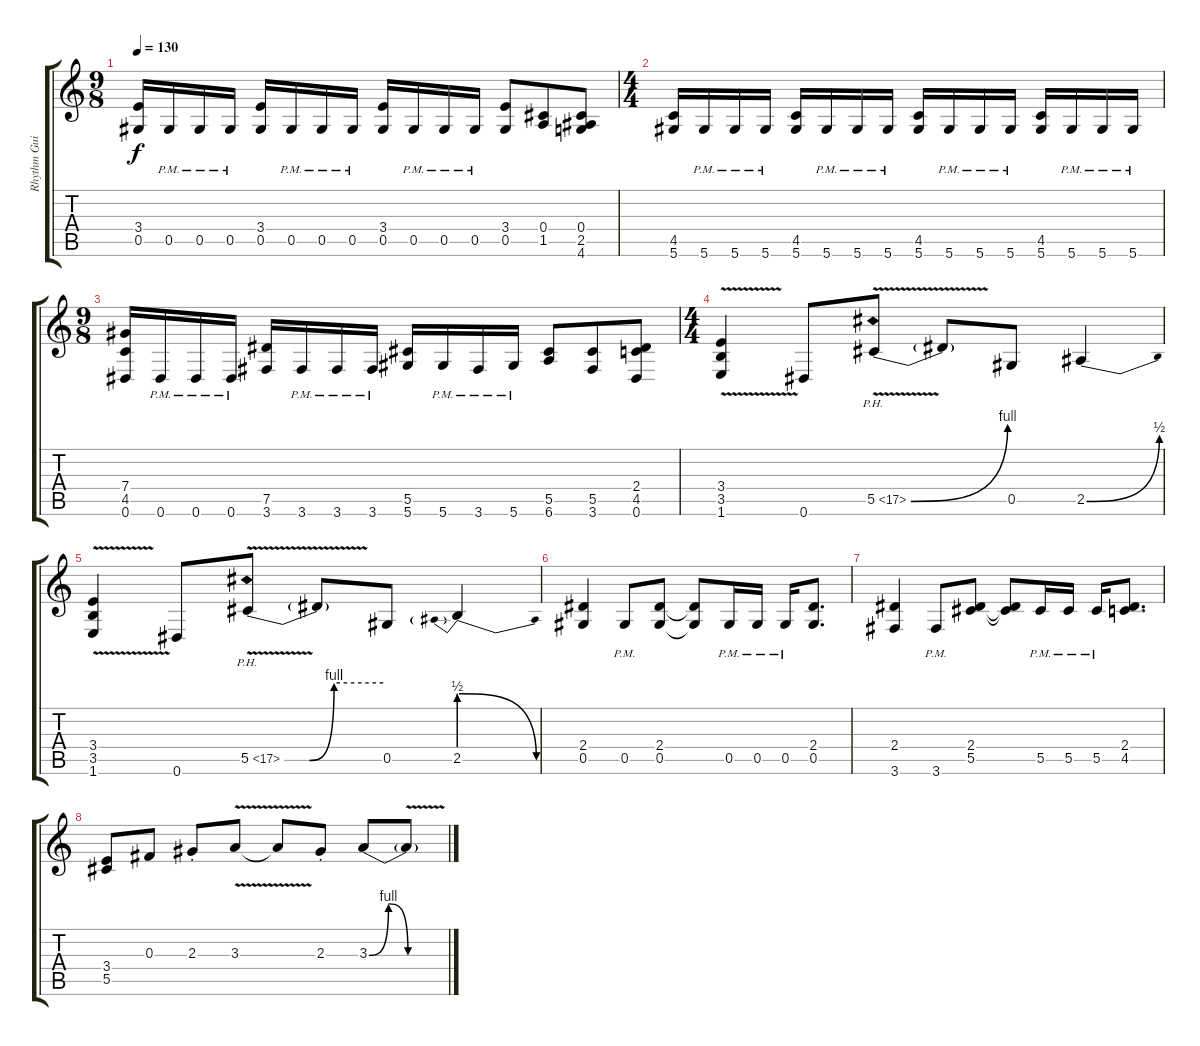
\track ("Rhythm Guitar" "Rhythm Gui") {instrument overdrivenguitar}
\staff {score tabs}
\tuning (Eb4 Bb3 Gb3 Db3 Ab2 Eb2) {hide}
\ts (9 8)
\tempo 130
\clef g2
\ks c
(3.4 0.5).16{dy f} 0.5{pm}.16 0.5{pm}.16 0.5{pm}.16{beam split} (3.4 0.5).16 0.5{pm}.16{beam merge} 0.5{pm}.16 0.5{pm}.16{beam split} (3.4 0.5).16 0.5{pm}.16 0.5{pm}.16 0.5{pm}.16 (3.4 0.5).8 (0.4 1.5).8{beam merge} (0.4 2.5 4.6).8 |
\ts (4 4)
(4.5 5.6).16 5.6{pm}.16 5.6{pm}.16 5.6{pm}.16 (4.5 5.6).16 5.6{pm}.16 5.6{pm}.16 5.6{pm}.16 (4.5 5.6).16 5.6{pm}.16 5.6{pm}.16 5.6{pm}.16 (4.5 5.6).16 5.6{pm}.16 5.6{pm}.16 5.6{pm}.16 |
\ts (9 8)
(7.4 4.5 0.6).16 0.6{pm}.16 0.6{pm}.16 0.6{pm}.16{beam split} (7.5 3.6).16 3.6{pm}.16{beam merge} 3.6{pm}.16 3.6{pm}.16{beam split} (5.5 5.6).16 5.6{pm}.16 3.6{pm}.16 5.6{pm}.16 (5.5 6.6).8 (5.5 3.6).8{beam merge} (2.4 4.5 0.6).8 |
\ts (4 4)
(3.4{v} 3.5{v} 1.6{v}).4 0.6.8 5.5{be (bend 0 0 60 4) ph 12 v}.8 5.5{t}.8 0.5.8 2.5{be (bend 0 0 60 2)}.4 |
(3.4{v} 3.5{v} 1.6{v}).4 0.6.8 5.5{be (custom 0 0 15 0 30 4 60 4) ph 12 v}.8 5.5{t}.8 0.5.8 2.5{be (prebendrelease 0 2 60 0)}.4 |
(2.4 0.5).4 0.5{pm}.8 (2.4 0.5).8 (2.4{t} 0.5{t}).8 0.5{pm}.16 0.5{pm}.16 0.5{pm}.16 (2.4 0.5).8{d} |
(2.4 3.6).4 3.6{pm}.8 (2.4 5.5).8 (2.4{t} 5.5{t}).8 5.5{pm}.16 5.5{pm}.16 5.5{pm}.16 (2.4 4.5).8{d} |
(3.4 5.5).8 0.3.8 2.3{st}.8 3.3{v}.8 3.3{t}.8 2.3{st}.8 3.3{be (bendrelease 0 0 7 4 45 4 60 0)}.8 3.3{be (hold 0 0 60 0) v t}.8
